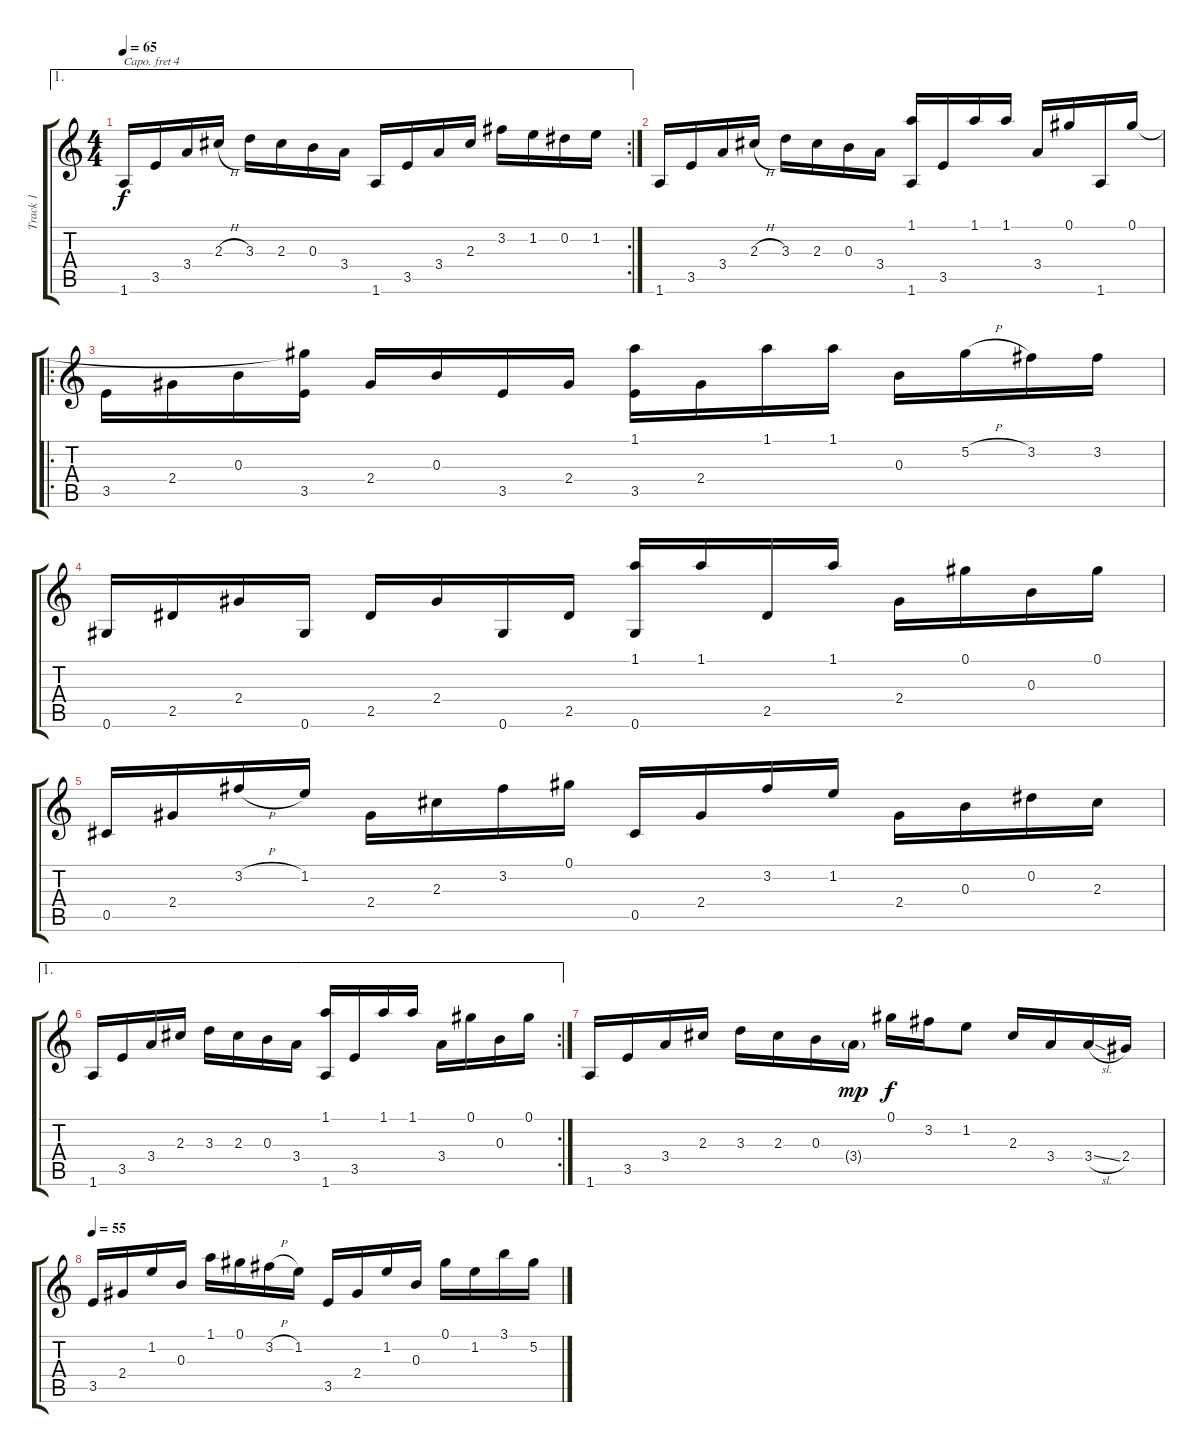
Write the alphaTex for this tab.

\track ("Track 1" "Track 1") {instrument acousticguitarsteel}
\staff {score tabs}
\capo 4
\tuning (E4 B3 G3 D3 A2 E2) {hide}
\ae 1
\rc 2
\ts (4 4)
\tempo 65
\clef g2
\ks c
1.6.16{dy f} 3.5.16 3.4.16 2.3{h}.16 3.3.16 2.3.16 0.3.16 3.4.16 1.6.16 3.5.16 3.4.16 2.3.16 3.2.16 1.2.16 0.2.16 1.2.16 |
1.6.16 3.5.16 3.4.16 2.3{h}.16 3.3.16 2.3.16 0.3.16 3.4.16 (1.1 1.6).16 3.5.16 1.1.16 1.1.16 3.4.16 0.1.16 1.6.16 0.1.16 |
\ro
3.5.16 2.4.16 0.3.16 (0.1{t} 3.5).16 2.4.16 0.3.16 3.5.16 2.4.16 (1.1 3.5).16 2.4.16 1.1.16 1.1.16 0.3.16 5.2{h}.16 3.2.16 3.2.16 |
0.6.16 2.5.16 2.4.16 0.6.16 2.5.16 2.4.16 0.6.16 2.5.16 (1.1 0.6).16 1.1.16 2.5.16 1.1.16 2.4.16 0.1.16 0.3.16 0.1.16 |
0.5.16 2.4.16 3.2{h}.16 1.2.16 2.4.16 2.3.16 3.2.16 0.1.16 0.5.16 2.4.16 3.2.16 1.2.16 2.4.16 0.3.16 0.2.16 2.3.16 |
\ae 1
\rc 2
1.6.16 3.5.16 3.4.16 2.3.16 3.3.16 2.3.16 0.3.16 3.4.16 (1.1 1.6).16 3.5.16 1.1.16 1.1.16 3.4.16 0.1.16 0.3.16 0.1.16 |
1.6.16 3.5.16 3.4.16 2.3.16 3.3.16 2.3.16 0.3.16 3.4{g}.16{dy mp} 0.1.16{dy f} 3.2.16 1.2.8 2.3.16 3.4.16 3.4{sl}.16 2.4.16 |
\tempo 55
3.5.16 2.4.16 1.2.16 0.3.16 1.1.16 0.1.16 3.2{h}.16 1.2.16 3.5.16 2.4.16 1.2.16 0.3.16 0.1.16 1.2.16 3.1.16 5.2.16
